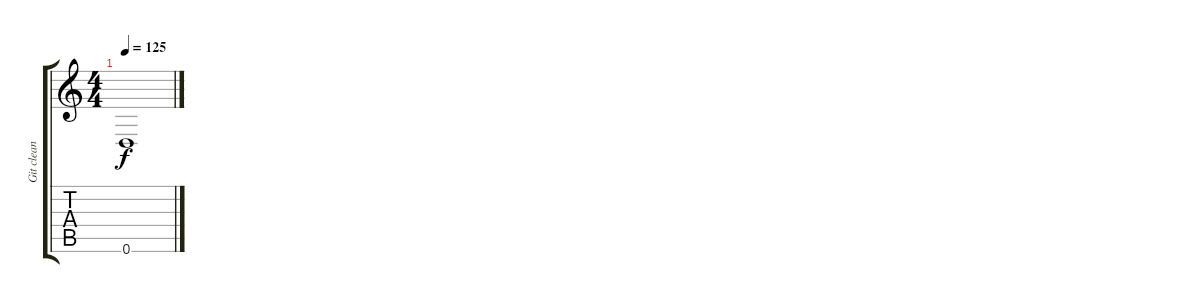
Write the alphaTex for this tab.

\track ("Git clean" "Git clean") {instrument acousticguitarsteel}
\staff {score tabs}
\tuning (D4 A3 F3 C3 G2 D2) {hide}
\ts (4 4)
\tempo 125
\clef g2
\ks c
0.6{t}.1{dy f}
